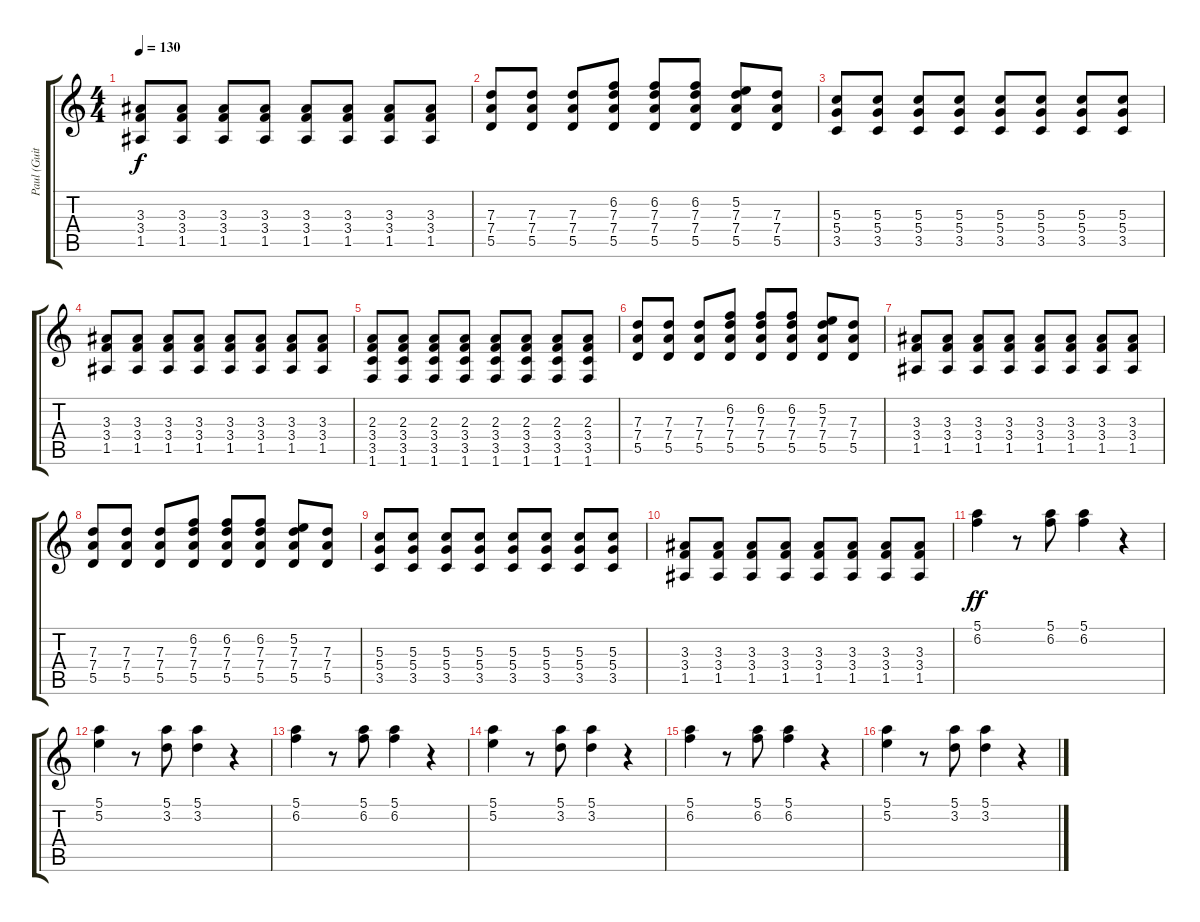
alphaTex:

\track ("Paul (Guitar 1)" "Paul (Guit") {instrument overdrivenguitar}
\staff {score tabs}
\tuning (E4 B3 G3 D3 A2 E2) {hide}
\ts (4 4)
\tempo 130
\clef g2
\ks c
(3.3 3.4 1.5).8{dy f} (3.3 3.4 1.5).8 (3.3 3.4 1.5).8 (3.3 3.4 1.5).8 (3.3 3.4 1.5).8 (3.3 3.4 1.5).8 (3.3 3.4 1.5).8 (3.3 3.4 1.5).8 |
(7.3 7.4 5.5).8 (7.3 7.4 5.5).8 (7.3 7.4 5.5).8 (6.2 7.3 7.4 5.5).8 (6.2 7.3 7.4 5.5).8 (6.2 7.3 7.4 5.5).8 (5.2 7.3 7.4 5.5).8 (7.3 7.4 5.5).8 |
(5.3 5.4 3.5).8 (5.3 5.4 3.5).8 (5.3 5.4 3.5).8 (5.3 5.4 3.5).8 (5.3 5.4 3.5).8 (5.3 5.4 3.5).8 (5.3 5.4 3.5).8 (5.3 5.4 3.5).8 |
(3.3 3.4 1.5).8 (3.3 3.4 1.5).8 (3.3 3.4 1.5).8 (3.3 3.4 1.5).8 (3.3 3.4 1.5).8 (3.3 3.4 1.5).8 (3.3 3.4 1.5).8 (3.3 3.4 1.5).8 |
(2.3 3.4 3.5 1.6).8 (2.3 3.4 3.5 1.6).8 (2.3 3.4 3.5 1.6).8 (2.3 3.4 3.5 1.6).8 (2.3 3.4 3.5 1.6).8 (2.3 3.4 3.5 1.6).8 (2.3 3.4 3.5 1.6).8 (2.3 3.4 3.5 1.6).8 |
(7.3 7.4 5.5).8 (7.3 7.4 5.5).8 (7.3 7.4 5.5).8 (6.2 7.3 7.4 5.5).8 (6.2 7.3 7.4 5.5).8 (6.2 7.3 7.4 5.5).8 (5.2 7.3 7.4 5.5).8 (7.3 7.4 5.5).8 |
(3.3 3.4 1.5).8 (3.3 3.4 1.5).8 (3.3 3.4 1.5).8 (3.3 3.4 1.5).8 (3.3 3.4 1.5).8 (3.3 3.4 1.5).8 (3.3 3.4 1.5).8 (3.3 3.4 1.5).8 |
(7.3 7.4 5.5).8 (7.3 7.4 5.5).8 (7.3 7.4 5.5).8 (6.2 7.3 7.4 5.5).8 (6.2 7.3 7.4 5.5).8 (6.2 7.3 7.4 5.5).8 (5.2 7.3 7.4 5.5).8 (7.3 7.4 5.5).8 |
(5.3 5.4 3.5).8 (5.3 5.4 3.5).8 (5.3 5.4 3.5).8 (5.3 5.4 3.5).8 (5.3 5.4 3.5).8 (5.3 5.4 3.5).8 (5.3 5.4 3.5).8 (5.3 5.4 3.5).8 |
(3.3 3.4 1.5).8 (3.3 3.4 1.5).8 (3.3 3.4 1.5).8 (3.3 3.4 1.5).8 (3.3 3.4 1.5).8 (3.3 3.4 1.5).8 (3.3 3.4 1.5).8 (3.3 3.4 1.5).8 |
(5.1 6.2).4{dy ff} r.8 (5.1 6.2).8 (5.1 6.2).4 r.4 |
(5.1 5.2).4 r.8 (5.1 3.2).8 (5.1 3.2).4 r.4 |
(5.1 6.2).4 r.8 (5.1 6.2).8 (5.1 6.2).4 r.4 |
(5.1 5.2).4 r.8 (5.1 3.2).8 (5.1 3.2).4 r.4 |
(5.1 6.2).4 r.8 (5.1 6.2).8 (5.1 6.2).4 r.4 |
(5.1 5.2).4 r.8 (5.1 3.2).8 (5.1 3.2).4 r.4
